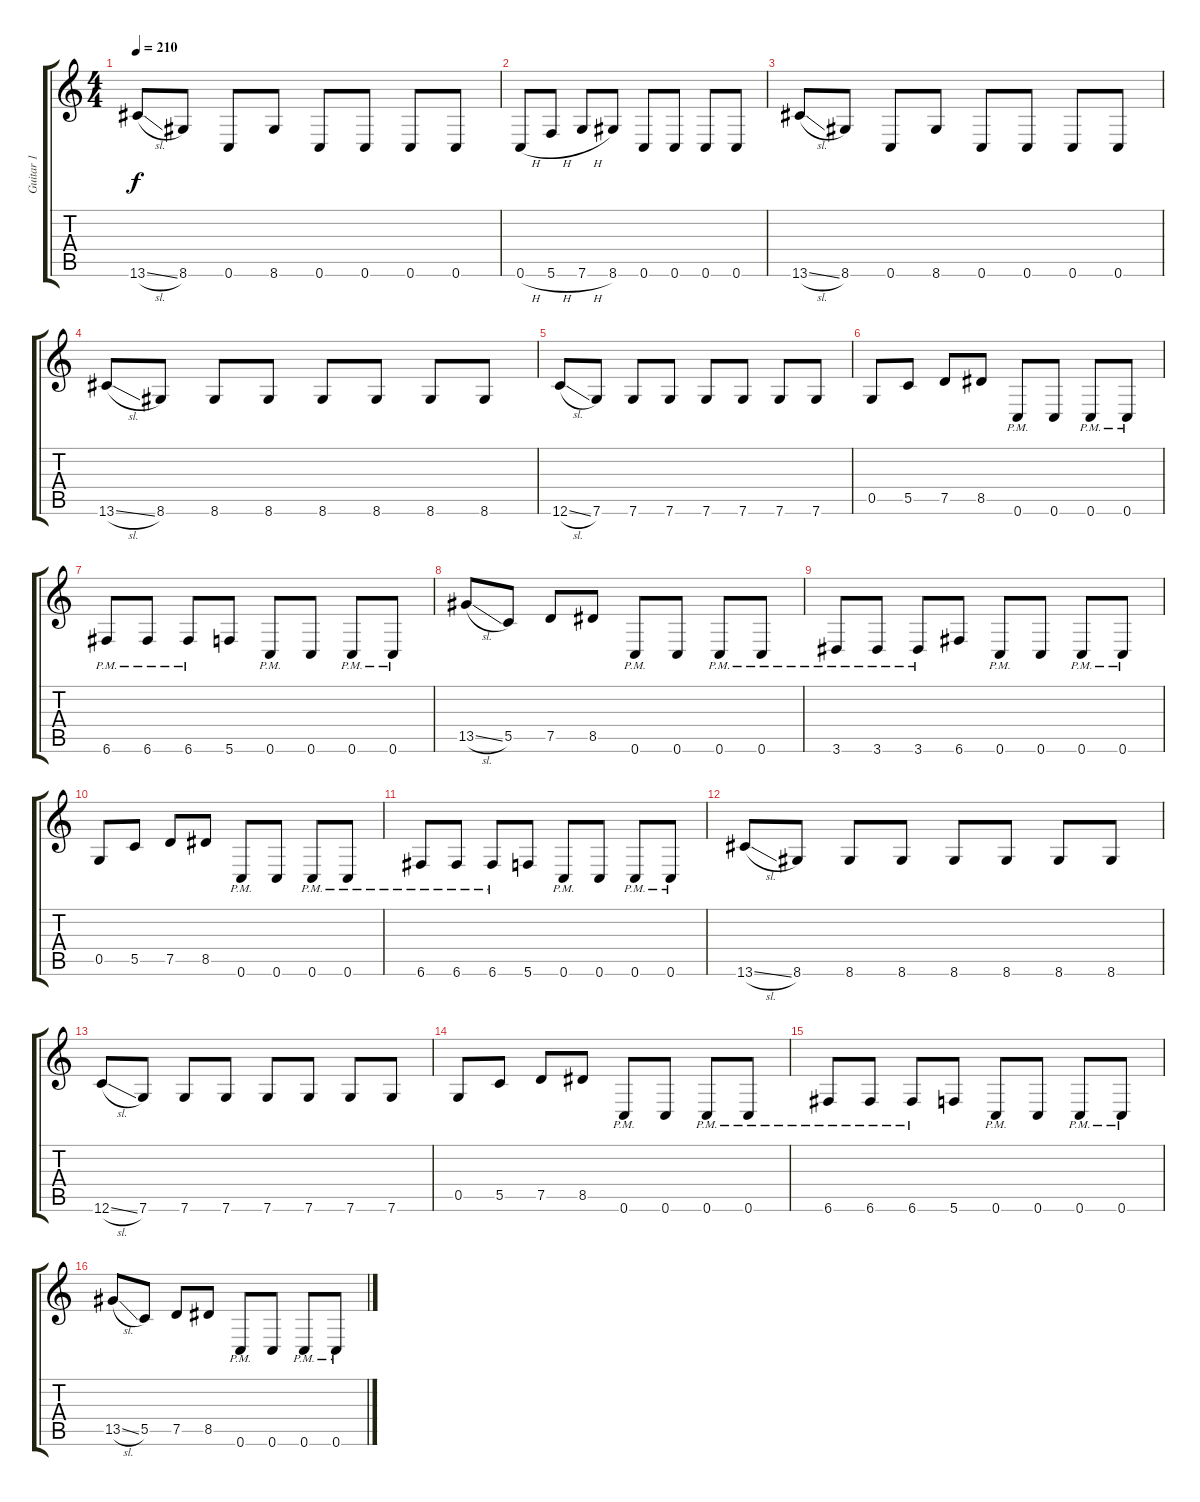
\track ("Guitar 1" "Guitar 1") {instrument overdrivenguitar}
\staff {score tabs}
\tuning (D4 A3 F3 C3 G2 C2) {hide}
\ts (4 4)
\tempo 210
\clef g2
\ks c
13.6{sl}.8{dy f} 8.6.8 0.6.8 8.6.8 0.6.8 0.6.8 0.6.8 0.6.8 |
0.6{h}.8 5.6{h}.8 7.6{h}.8 8.6.8 0.6.8 0.6.8 0.6.8 0.6.8 |
13.6{sl}.8 8.6.8 0.6.8 8.6.8 0.6.8 0.6.8 0.6.8 0.6.8 |
13.6{sl}.8 8.6.8 8.6.8 8.6.8 8.6.8 8.6.8 8.6.8 8.6.8 |
12.6{sl}.8 7.6.8 7.6.8 7.6.8 7.6.8 7.6.8 7.6.8 7.6.8 |
0.5.8 5.5.8 7.5.8 8.5.8 0.6{pm}.8 0.6.8 0.6{pm}.8 0.6{pm}.8 |
6.6{pm}.8 6.6{pm}.8 6.6{pm}.8 5.6.8 0.6{pm}.8 0.6.8 0.6{pm}.8 0.6{pm}.8 |
13.5{sl}.8 5.5.8 7.5.8 8.5.8 0.6{pm}.8 0.6.8 0.6{pm}.8 0.6{pm}.8 |
3.6{pm}.8 3.6{pm}.8 3.6{pm}.8 6.6.8 0.6{pm}.8 0.6.8 0.6{pm}.8 0.6{pm}.8 |
0.5.8 5.5.8 7.5.8 8.5.8 0.6{pm}.8 0.6.8 0.6{pm}.8 0.6{pm}.8 |
6.6{pm}.8 6.6{pm}.8 6.6{pm}.8 5.6.8 0.6{pm}.8 0.6.8 0.6{pm}.8 0.6{pm}.8 |
13.6{sl}.8 8.6.8 8.6.8 8.6.8 8.6.8 8.6.8 8.6.8 8.6.8 |
12.6{sl}.8 7.6.8 7.6.8 7.6.8 7.6.8 7.6.8 7.6.8 7.6.8 |
0.5.8 5.5.8 7.5.8 8.5.8 0.6{pm}.8 0.6.8 0.6{pm}.8 0.6{pm}.8 |
6.6{pm}.8 6.6{pm}.8 6.6{pm}.8 5.6.8 0.6{pm}.8 0.6.8 0.6{pm}.8 0.6{pm}.8 |
13.5{sl}.8 5.5.8 7.5.8 8.5.8 0.6{pm}.8 0.6.8 0.6{pm}.8 0.6{pm}.8
